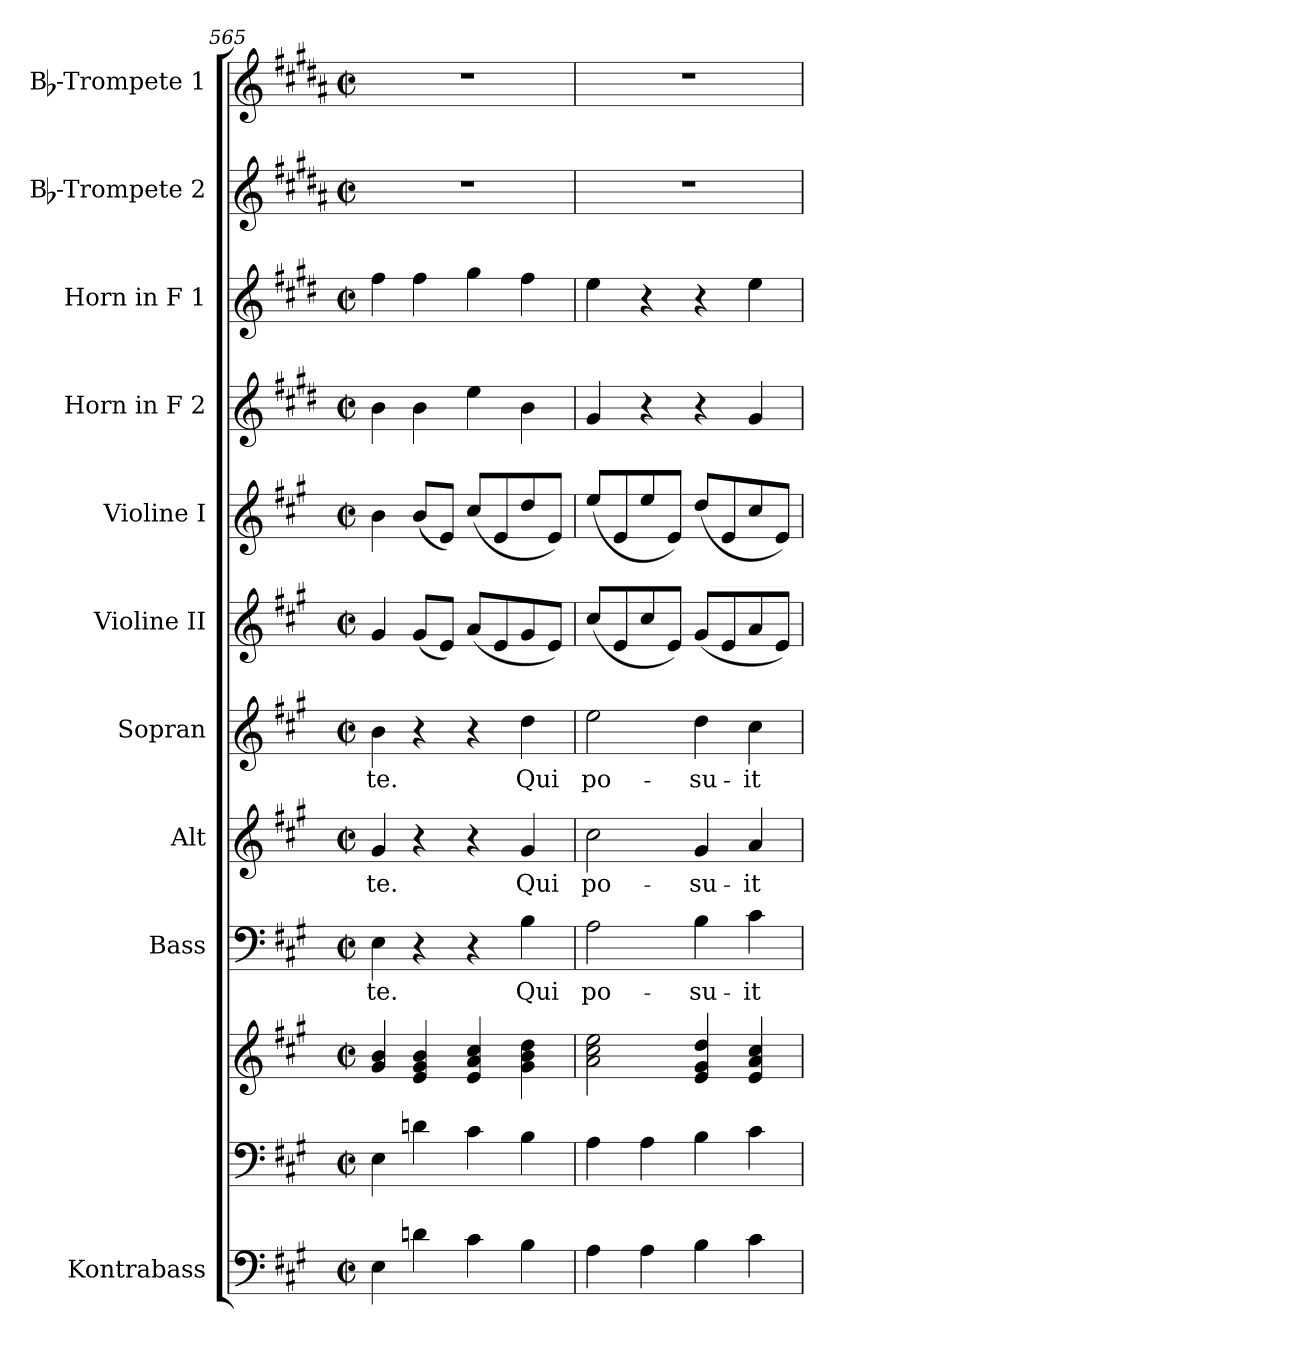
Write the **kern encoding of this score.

**kern	**kern	**kern	**kern	**text	**kern	**text	**kern	**text	**kern	**kern	**kern	**kern	**kern	**kern
*part11	*part10	*part10	*part9	*part9	*part8	*part8	*part7	*part7	*part6	*part5	*part4	*part3	*part2	*part1
*staff12	*staff11	*staff10	*staff9	*staff9	*staff8	*staff8	*staff7	*staff7	*staff6	*staff5	*staff4	*staff3	*staff2	*staff1
*I"Kontrabass	*	*	*I"Bass	*	*I"Alt	*	*I"Sopran	*	*I"Violine II	*I"Violine I	*I"Horn in F 2	*I"Horn in F 1	*I"Bb-Trompete 2	*I"Bb-Trompete 1
*I'Kb.	*	*	*I'B.	*	*I'A.	*	*I'S.	*	*I'Vl. II	*I'Vl. I	*	*	*I'Bb Trp. 2	*I'Bb Trp. 1
!!LO:PB:g=z
*clefF4	*clefF4	*clefG2	*clefF4	*	*clefG2	*	*clefG2	*	*clefG2	*clefG2	*clefG2	*clefG2	*clefG2	*clefG2
*ITrd7c12	*	*	*	*	*	*	*	*	*	*	*ITrd4c7	*ITrd4c7	*ITrd1c2	*ITrd1c2
*k[f#c#g#]	*k[f#c#g#]	*k[f#c#g#]	*k[f#c#g#]	*	*k[f#c#g#]	*	*k[f#c#g#]	*	*k[f#c#g#]	*k[f#c#g#]	*k[f#c#g#]	*k[f#c#g#]	*k[f#c#g#]	*k[f#c#g#]
*A:	*A:	*A:	*A:	*	*A:	*	*A:	*	*A:	*A:	*A:	*A:	*A:	*A:
*M2/2	*M2/2	*M2/2	*M2/2	*	*M2/2	*	*M2/2	*	*M2/2	*M2/2	*M2/2	*M2/2	*M2/2	*M2/2
*met(c|)	*met(c|)	*met(c|)	*met(c|)	*	*met(c|)	*	*met(c|)	*	*met(c|)	*met(c|)	*met(c|)	*met(c|)	*met(c|)	*met(c|)
=565	=565	=565	=565	=565	=565	=565	=565	=565	=565	=565	=565	=565	=565	=565
!	!	!	!	!LO:LY:b	!	!LO:LY:b	!	!LO:LY:b	!	!	!	!	!	!
4EE\	4E\	4g#/ 4b/	4E\	te.	4g#/	te.	4b\	te.	4g#/	4b\	4e\	4b\	1r	1r
4Dn\	4dn\	4e/ 4g#/ 4b/	4r	.	4r	.	4r	.	(<8g#/L	(<8b/L	4e\	4b\	.	.
.	.	.	.	.	.	.	.	.	8e/J)	8e/J)	.	.	.	.
4C#\	4c#\	4e/ 4a/ 4cc#/	4r	.	4r	.	4r	.	(<8a/L	(<8cc#/L	4a\	4cc#\	.	.
.	.	.	.	.	.	.	.	.	8e/	8e/	.	.	.	.
!	!	!	!	!LO:LY:b	!	!LO:LY:b	!	!LO:LY:b	!	!	!	!	!	!
4BB\	4B\	4g#\ 4b\ 4dd\	4B\	Qui	4g#/	Qui	4dd\	Qui	8g#/	8dd/	4e\	4b\	.	.
.	.	.	.	.	.	.	.	.	8e/J)	8e/J)	.	.	.	.
=566	=566	=566	=566	=566	=566	=566	=566	=566	=566	=566	=566	=566	=566	=566
!	!	!	!	!LO:LY:b	!	!LO:LY:b	!	!LO:LY:b	!	!	!	!	!	!
4AA\	4A\	2a\ 2cc#\ 2ee\	2A\	po-	2cc#\	po-	2ee\	po-	(<8cc#/L	(<8ee/L	4c#/	4a\	1r	1r
.	.	.	.	.	.	.	.	.	8e/	8e/	.	.	.	.
4AA\	4A\	.	.	.	.	.	.	.	8cc#/	8ee/	4r	4r	.	.
.	.	.	.	.	.	.	.	.	8e/J)	8e/J)	.	.	.	.
!	!	!	!	!LO:LY:b	!	!LO:LY:b	!	!LO:LY:b	!	!	!	!	!	!
4BB\	4B\	4e/ 4g#/ 4dd/	4B\	-su-	4g#/	-su-	4dd\	-su-	(<8g#/L	(<8dd/L	4r	4r	.	.
.	.	.	.	.	.	.	.	.	8e/	8e/	.	.	.	.
!	!	!	!	!LO:LY:b	!	!LO:LY:b	!	!LO:LY:b	!	!	!	!	!	!
4C#\	4c#\	4e/ 4a/ 4cc#/	4c#\	-it	4a/	-it	4cc#\	-it	8a/	8cc#/	4c#/	4a\	.	.
.	.	.	.	.	.	.	.	.	8e/J)	8e/J)	.	.	.	.
=	=	=	=	=	=	=	=	=	=	=	=	=	=	=
*-	*-	*-	*-	*-	*-	*-	*-	*-	*-	*-	*-	*-	*-	*-
